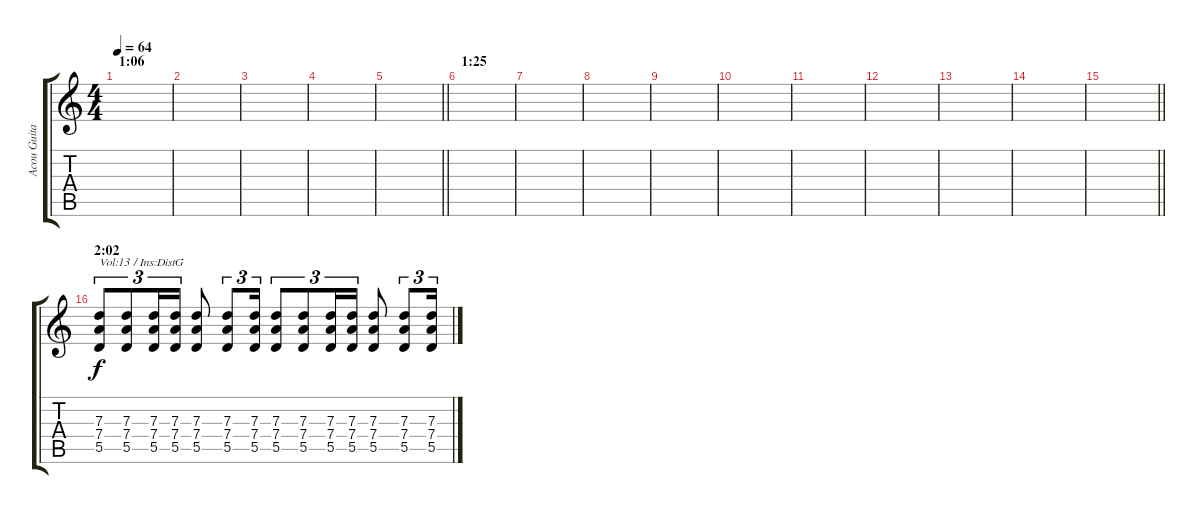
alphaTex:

\track ("Acou Guitar" "Acou Guita") {instrument acousticguitarsteel}
\staff {score tabs}
\tuning (E4 B3 G3 D3 A2 E2) {hide}
\ts (4 4)
\section ("" "1:06")
\tempo 64
\clef g2
\ks c
|
|
|
|
\barLineRight lightlight
|
\section ("" "1:25")
|
|
|
|
|
|
|
|
|
\barLineRight lightlight
|
\section ("" "2:02")
(7.3 7.4 5.5).8{tu (3 2) txt "Vol:13 / Ins:DistG" volume 13 instrument distortionguitar} (7.3 7.4 5.5).8{tu (3 2)} (7.3 7.4 5.5).16{tu (3 2)} (7.3 7.4 5.5).16{tu (3 2)} (7.3 7.4 5.5).8 (7.3 7.4 5.5).8{tu (3 2)} (7.3 7.4 5.5).16{tu (3 2)} (7.3 7.4 5.5).8{tu (3 2)} (7.3 7.4 5.5).8{tu (3 2)} (7.3 7.4 5.5).16{tu (3 2)} (7.3 7.4 5.5).16{tu (3 2)} (7.3 7.4 5.5).8 (7.3 7.4 5.5).8{tu (3 2)} (7.3 7.4 5.5).16{tu (3 2)}
